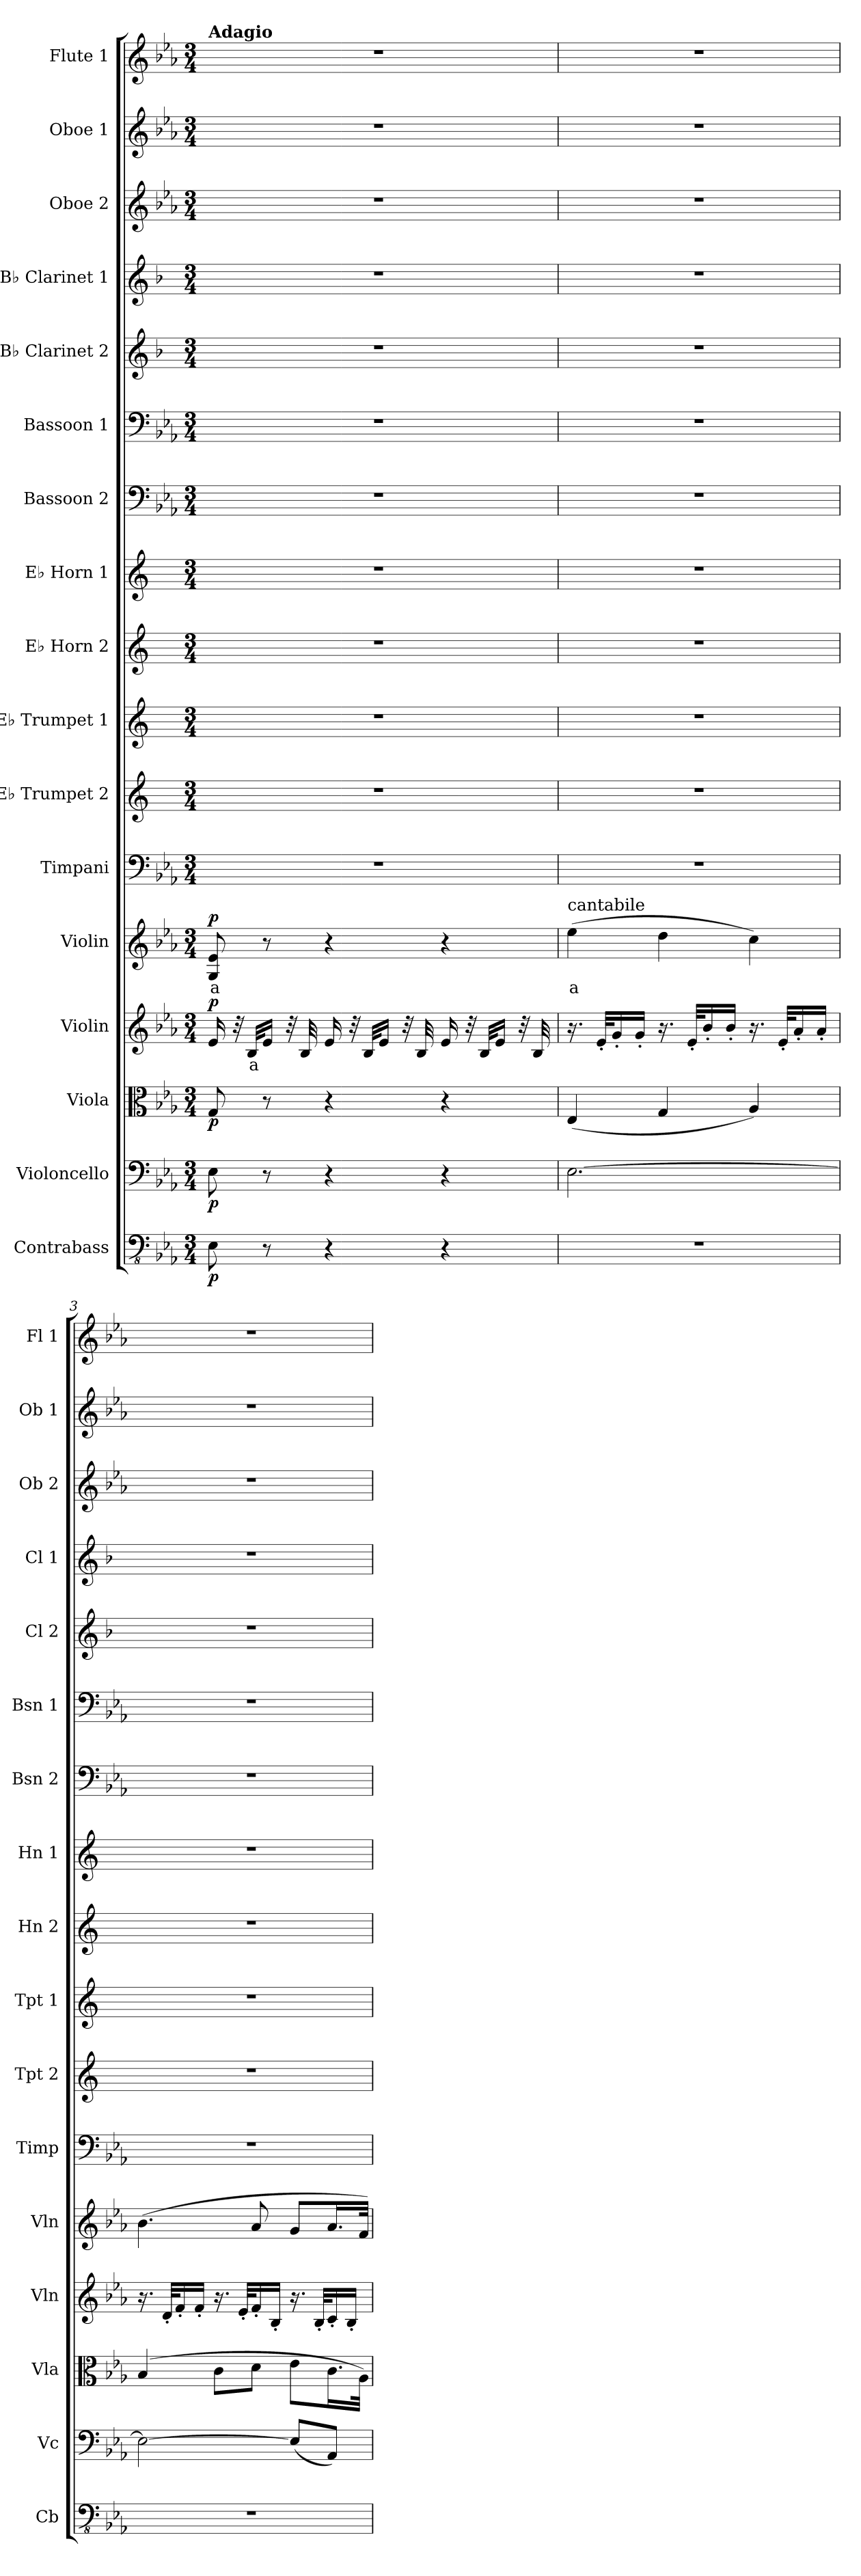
**kern	**dynam	**kern	**dynam	**kern	**dynam	**kern	**text	**dynam	**kern	**text	**dynam	**kern	**kern	**kern	**kern	**kern	**kern	**kern	**kern	**kern	**kern	**kern	**kern
*part17	*part17	*part16	*part16	*part15	*part15	*part14	*part14	*part14	*part13	*part13	*part13	*part12	*part11	*part10	*part9	*part8	*part7	*part6	*part5	*part4	*part3	*part2	*part1
*staff17	*staff17	*staff16	*staff16	*staff15	*staff15	*staff14	*staff14	*staff14	*staff13	*staff13	*staff13	*staff12	*staff11	*staff10	*staff9	*staff8	*staff7	*staff6	*staff5	*staff4	*staff3	*staff2	*staff1
*I"Contrabass	*	*I"Violoncello	*	*I"Viola	*	*I"Violin	*	*	*I"Violin	*	*	*I"Timpani	*I"E♭ Trumpet 2	*I"E♭ Trumpet 1	*I"E♭ Horn 2	*I"E♭ Horn 1	*I"Bassoon 2	*I"Bassoon 1	*I"B♭ Clarinet 2	*I"B♭ Clarinet 1	*I"Oboe 2	*I"Oboe 1	*I"Flute 1
*I'Cb	*	*I'Vc	*	*I'Vla	*	*I'Vln	*	*	*I'Vln	*	*	*I'Timp	*I'Tpt 2	*I'Tpt 1	*I'Hn 2	*I'Hn 1	*I'Bsn 2	*I'Bsn 1	*I'Cl 2	*I'Cl 1	*I'Ob 2	*I'Ob 1	*I'Fl 1
*clefFv4	*	*clefF4	*	*clefC3	*	*clefG2	*	*	*clefG2	*	*	*clefF4	*clefG2	*clefG2	*clefG2	*clefG2	*clefF4	*clefF4	*clefG2	*clefG2	*clefG2	*clefG2	*clefG2
*	*	*	*	*	*	*	*	*	*	*	*	*	*ITrd-2c-3	*ITrd-2c-3	*ITrd5c9	*ITrd5c9	*	*	*ITrd1c2	*ITrd1c2	*	*	*
*k[b-e-a-]	*	*k[b-e-a-]	*	*k[b-e-a-]	*	*k[b-e-a-]	*	*	*k[b-e-a-]	*	*	*k[b-e-a-]	*k[b-e-a-]	*k[b-e-a-]	*k[b-e-a-]	*k[b-e-a-]	*k[b-e-a-]	*k[b-e-a-]	*k[b-e-a-]	*k[b-e-a-]	*k[b-e-a-]	*k[b-e-a-]	*k[b-e-a-]
*M3/4	*	*M3/4	*	*M3/4	*	*M3/4	*	*	*M3/4	*	*	*M3/4	*M3/4	*M3/4	*M3/4	*M3/4	*M3/4	*M3/4	*M3/4	*M3/4	*M3/4	*M3/4	*M3/4
*MM42	*	*MM42	*	*MM42	*	*MM42	*	*	*MM42	*	*	*MM42	*MM42	*MM42	*MM42	*MM42	*MM42	*MM42	*MM42	*MM42	*MM42	*MM42	*MM42
=1	=1	=1	=1	=1	=1	=1	=1	=1	=1	=1	=1	=1	=1	=1	=1	=1	=1	=1	=1	=1	=1	=1	=1
!	!	!	!	!	!	!	!	!	!	!	!	!	!	!	!	!	!	!	!	!	!	!	!LO:TX:a:B:t=Adagio
!	!LO:DY:b	!	!LO:DY:b	!	!LO:DY:b	!	!	!LO:DY:b	!	!LO:LY:b:color=#FF0000	!LO:DY:b	!	!	!	!	!	!	!	!	!	!	!	!
8EE-\	p	8E-\	p	8G/	p	16e-/	.	p	8G/ 8e-/	a	p	2.r	2.r	2.r	2.r	2.r	2.r	2.r	2.r	2.r	2.r	2.r	2.r
.	.	.	.	.	.	32r	.	.	.	.	.	.	.	.	.	.	.	.	.	.	.	.	.
!	!	!	!	!	!	!	!LO:LY:b:color=#FF0000	!	!	!	!	!	!	!	!	!	!	!	!	!	!	!	!
.	.	.	.	.	.	32B-/KLL	a	.	.	.	.	.	.	.	.	.	.	.	.	.	.	.	.
8r	.	8r	.	8r	.	16e-/JJ	.	.	8r	.	.	.	.	.	.	.	.	.	.	.	.	.	.
.	.	.	.	.	.	32r	.	.	.	.	.	.	.	.	.	.	.	.	.	.	.	.	.
.	.	.	.	.	.	32B-/	.	.	.	.	.	.	.	.	.	.	.	.	.	.	.	.	.
4r	.	4r	.	4r	.	16e-/	.	.	4r	.	.	.	.	.	.	.	.	.	.	.	.	.	.
.	.	.	.	.	.	32r	.	.	.	.	.	.	.	.	.	.	.	.	.	.	.	.	.
.	.	.	.	.	.	32B-/KLL	.	.	.	.	.	.	.	.	.	.	.	.	.	.	.	.	.
.	.	.	.	.	.	16e-/JJ	.	.	.	.	.	.	.	.	.	.	.	.	.	.	.	.	.
.	.	.	.	.	.	32r	.	.	.	.	.	.	.	.	.	.	.	.	.	.	.	.	.
.	.	.	.	.	.	32B-/	.	.	.	.	.	.	.	.	.	.	.	.	.	.	.	.	.
4r	.	4r	.	4r	.	16e-/	.	.	4r	.	.	.	.	.	.	.	.	.	.	.	.	.	.
.	.	.	.	.	.	32r	.	.	.	.	.	.	.	.	.	.	.	.	.	.	.	.	.
.	.	.	.	.	.	32B-/KLL	.	.	.	.	.	.	.	.	.	.	.	.	.	.	.	.	.
.	.	.	.	.	.	16e-/JJ	.	.	.	.	.	.	.	.	.	.	.	.	.	.	.	.	.
.	.	.	.	.	.	32r	.	.	.	.	.	.	.	.	.	.	.	.	.	.	.	.	.
.	.	.	.	.	.	32B-/	.	.	.	.	.	.	.	.	.	.	.	.	.	.	.	.	.
=2	=2	=2	=2	=2	=2	=2	=2	=2	=2	=2	=2	=2	=2	=2	=2	=2	=2	=2	=2	=2	=2	=2	=2
!	!	!	!	!	!	!	!	!	!LO:TX:a:t=cantabile	!	!	!	!	!	!	!	!	!	!	!	!	!	!
!	!	!	!	!	!	!	!	!	!	!LO:LY:b:color=#FF0000	!	!	!	!	!	!	!	!	!	!	!	!	!
2.r	.	[2.E-\	.	(<4E-/	.	16.r	.	.	(>4ee-\	a	.	2.r	2.r	2.r	2.r	2.r	2.r	2.r	2.r	2.r	2.r	2.r	2.r
.	.	.	.	.	.	32e-'/KLL	.	.	.	.	.	.	.	.	.	.	.	.	.	.	.	.	.
.	.	.	.	.	.	16g'/	.	.	.	.	.	.	.	.	.	.	.	.	.	.	.	.	.
.	.	.	.	.	.	16g'/JJ	.	.	.	.	.	.	.	.	.	.	.	.	.	.	.	.	.
.	.	.	.	4G/	.	16.r	.	.	4dd\	.	.	.	.	.	.	.	.	.	.	.	.	.	.
.	.	.	.	.	.	32e-'/KLL	.	.	.	.	.	.	.	.	.	.	.	.	.	.	.	.	.
.	.	.	.	.	.	16b-'/	.	.	.	.	.	.	.	.	.	.	.	.	.	.	.	.	.
.	.	.	.	.	.	16b-'/JJ	.	.	.	.	.	.	.	.	.	.	.	.	.	.	.	.	.
.	.	.	.	4A-/)	.	16.r	.	.	4cc\)	.	.	.	.	.	.	.	.	.	.	.	.	.	.
.	.	.	.	.	.	32e-'/KLL	.	.	.	.	.	.	.	.	.	.	.	.	.	.	.	.	.
.	.	.	.	.	.	16a-'/	.	.	.	.	.	.	.	.	.	.	.	.	.	.	.	.	.
.	.	.	.	.	.	16a-'/JJ	.	.	.	.	.	.	.	.	.	.	.	.	.	.	.	.	.
=3	=3	=3	=3	=3	=3	=3	=3	=3	=3	=3	=3	=3	=3	=3	=3	=3	=3	=3	=3	=3	=3	=3	=3
2.r	.	2E-\_	.	(>4B-/	.	16.r	.	.	(>4.b-\	.	.	2.r	2.r	2.r	2.r	2.r	2.r	2.r	2.r	2.r	2.r	2.r	2.r
.	.	.	.	.	.	32d'/KLL	.	.	.	.	.	.	.	.	.	.	.	.	.	.	.	.	.
.	.	.	.	.	.	16f'/	.	.	.	.	.	.	.	.	.	.	.	.	.	.	.	.	.
.	.	.	.	.	.	16f'/JJ	.	.	.	.	.	.	.	.	.	.	.	.	.	.	.	.	.
.	.	.	.	8c\L	.	16.r	.	.	.	.	.	.	.	.	.	.	.	.	.	.	.	.	.
.	.	.	.	.	.	32e-'/KLL	.	.	.	.	.	.	.	.	.	.	.	.	.	.	.	.	.
.	.	.	.	8d\J	.	16f'/	.	.	8a-/	.	.	.	.	.	.	.	.	.	.	.	.	.	.
.	.	.	.	.	.	16B-'/JJ	.	.	.	.	.	.	.	.	.	.	.	.	.	.	.	.	.
.	.	(<8E-/L]	.	8e-\L	.	16.r	.	.	8g/L	.	.	.	.	.	.	.	.	.	.	.	.	.	.
.	.	.	.	.	.	32B-'/KLL	.	.	.	.	.	.	.	.	.	.	.	.	.	.	.	.	.
.	.	8AA-/J)	.	16.c\L	.	16c'/	.	.	16.a-/L	.	.	.	.	.	.	.	.	.	.	.	.	.	.
.	.	.	.	.	.	16B-'/JJ	.	.	.	.	.	.	.	.	.	.	.	.	.	.	.	.	.
.	.	.	.	32A-\JJk)	.	.	.	.	32f/JJk)	.	.	.	.	.	.	.	.	.	.	.	.	.	.
=	=	=	=	=	=	=	=	=	=	=	=	=	=	=	=	=	=	=	=	=	=	=	=
*-	*-	*-	*-	*-	*-	*-	*-	*-	*-	*-	*-	*-	*-	*-	*-	*-	*-	*-	*-	*-	*-	*-	*-
